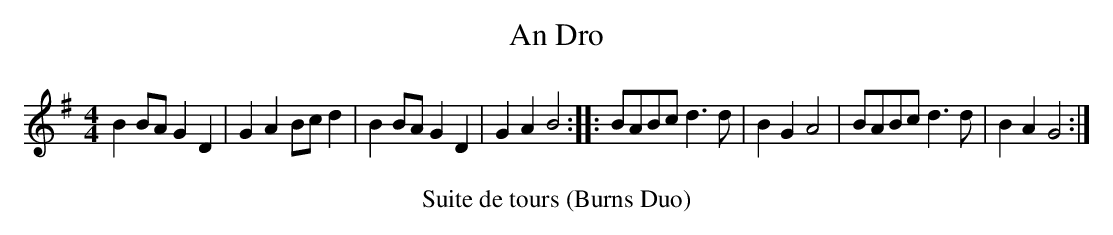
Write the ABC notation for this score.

X:1
T:An Dro
M:4/4
L:1/8
K:G
B2 BA G2 D2|G2 A2 Bc d2|B2 BA G2 D2 |G2 A2 B4  :|\
|: BABc d3  d|B2 G2 A4  |BABc d3  d|B2 A2 G4  :|
